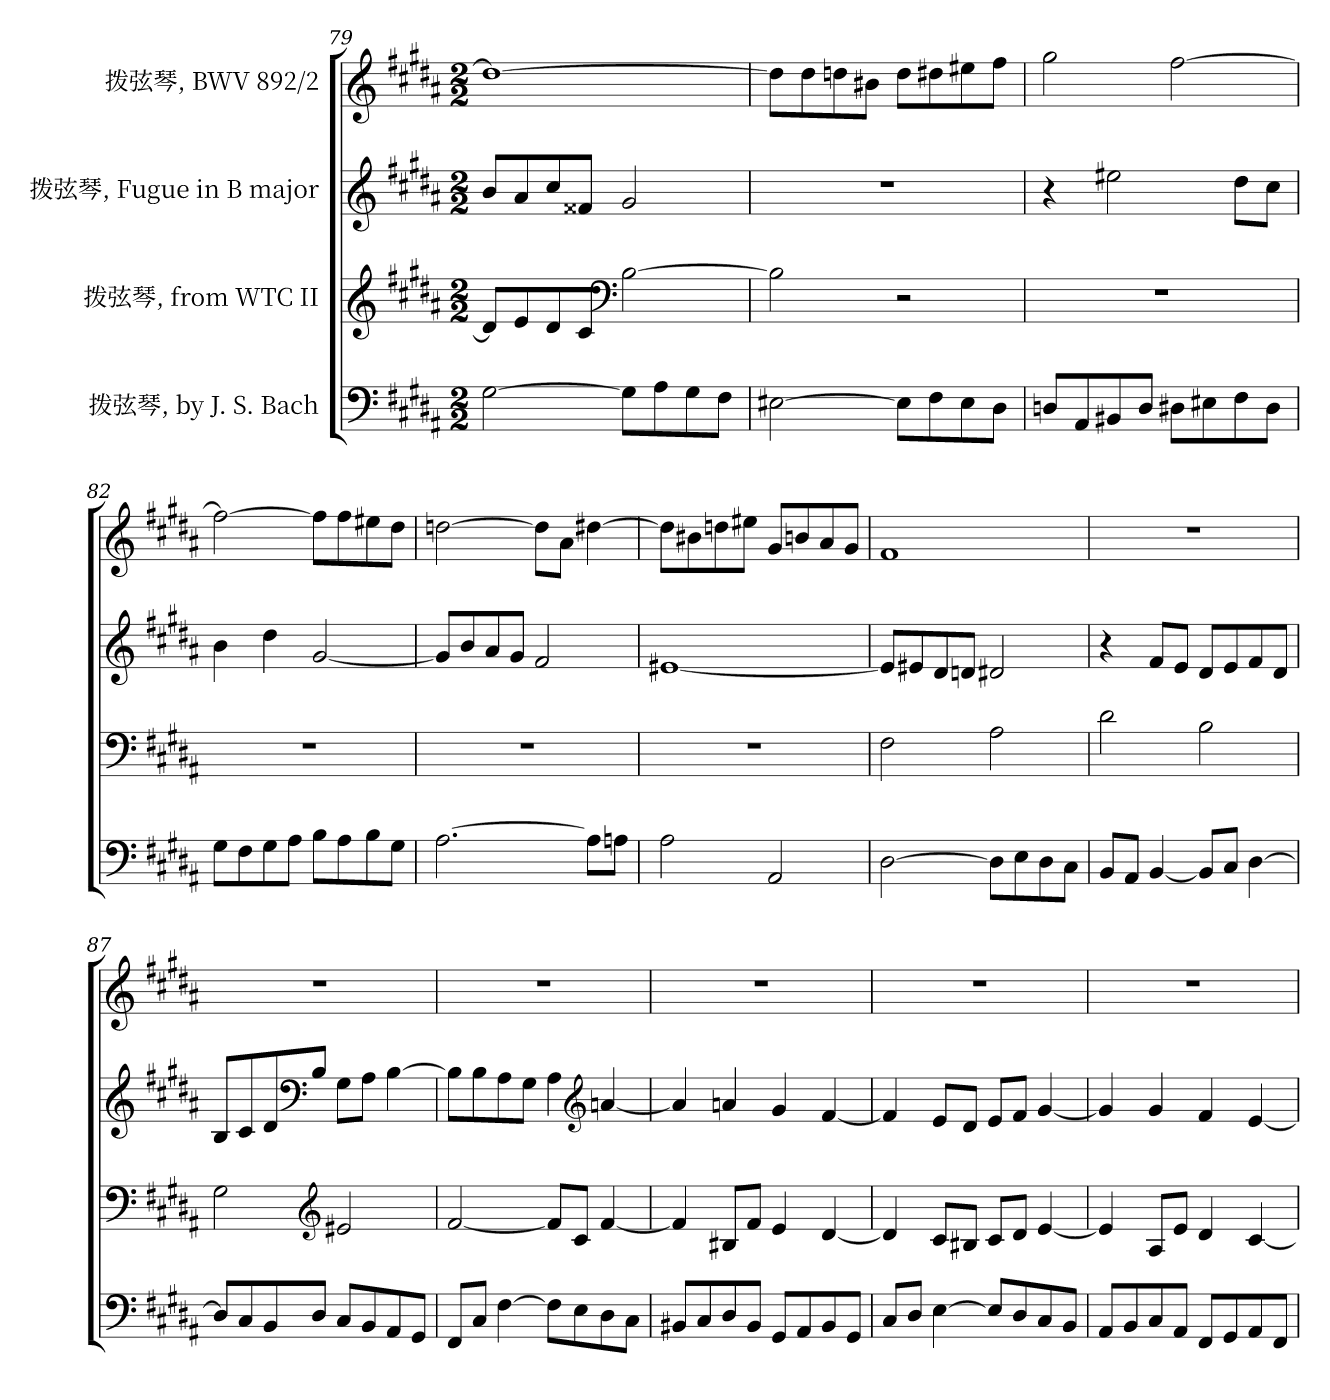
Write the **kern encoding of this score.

**kern	**kern	**kern	**kern
*part4	*part3	*part2	*part1
*staff4	*staff3	*staff2	*staff1
*I"拨弦琴, by J. S. Bach	*I"拨弦琴, from WTC II	*I"拨弦琴, Fugue in B major	*I"拨弦琴, BWV 892/2
*clefF4	*clefG2	*clefG2	*clefG2
*k[f#c#g#d#a#]	*k[f#c#g#d#a#]	*k[f#c#g#d#a#]	*k[f#c#g#d#a#]
*M2/2	*M2/2	*M2/2	*M2/2
=79	=79	=79	=79
[2G#\	8d#/L]	8b/L	1dd#_
.	8e/	8a#/	.
.	8d#/	8cc#/	.
.	8c#/J	8f##X/J	.
*	*clefF4	*	*
8G#\L]	[2B\	2g#/	.
8A#\	.	.	.
8G#\	.	.	.
8F#\J	.	.	.
=80	=80	=80	=80
[2E#X\	2B\]	1r	8dd#\L]
.	.	.	8dd#\
.	.	.	8ddn\
.	.	.	8b#X\J
8E#\L]	2r	.	8dd\L
8F#\	.	.	8dd#X\
8E#\	.	.	8ee#X\
8D#\J	.	.	8ff#\J
!!LO:LB:g=z
=81	=81	=81	=81
8Dn/L	1r	4r	2gg#\
8AA#/	.	.	.
8BB#X/	.	2ee#X\	.
8D/J	.	.	.
8D#X\L	.	.	[2ff#\
8E#X\	.	.	.
8F#\	.	8dd#\L	.
8D#\J	.	8cc#\J	.
=82	=82	=82	=82
8G#\L	1r	4b\	2ff#\_
8F#\	.	.	.
8G#\	.	4dd#\	.
8A#\J	.	.	.
8B\L	.	[2g#/	8ff#\L]
8A#\	.	.	8ff#\
8B\	.	.	8ee#X\
8G#\J	.	.	8dd#\J
=83	=83	=83	=83
[2.A#\	1r	8g#/L]	[2ddn\
.	.	8b/	.
.	.	8a#/	.
.	.	8g#/J	.
.	.	2f#/	8dd\L]
.	.	.	8a#\J
8A#\L]	.	.	[4dd#X\
8An\J	.	.	.
!!LO:PB:g=z
=84	=84	=84	=84
2A#\	1r	[1e#X	8dd#\L]
.	.	.	8b#X\
.	.	.	8ddn\
.	.	.	8ee#X\J
2AA#/	.	.	8g#/L
.	.	.	8bn/
.	.	.	8a#/
.	.	.	8g#/J
=85	=85	=85	=85
[2D#\	2F#\	8e#/L]	1f#
.	.	8e#X/	.
.	.	8d#/	.
.	.	8dn/J	.
8D#\L]	2A#\	2d#X/	.
8E\	.	.	.
8D#\	.	.	.
8C#\J	.	.	.
=86	=86	=86	=86
8BB/L	2d#\	4r	1r
8AA#/J	.	.	.
[4BB/	.	8f#/L	.
.	.	8e/J	.
8BB/L]	2B\	8d#/L	.
8C#/J	.	8e/	.
[4D#\	.	8f#/	.
.	.	8d#/J	.
!!LO:LB:g=z
=87	=87	=87	=87
8D#/L]	2G#\	8B/L	1r
8C#/	.	8c#/	.
8BB/	.	8d#/	.
*	*	*clefF4	*
8D#/J	.	8B/J	.
*	*clefG2	*	*
8C#/L	2e#X/	8G#\L	.
8BB/	.	8A#\J	.
8AA#/	.	[4B\	.
8GG#/J	.	.	.
=88	=88	=88	=88
8FF#/L	[2f#/	8B\L]	1r
8C#/J	.	8B\	.
[4F#\	.	8A#\	.
.	.	8G#\J	.
8F#\L]	8f#/L]	4A#\	.
8E\	8c#/J	.	.
*	*	*clefG2	*
8D#\	[4f#/	[4an/	.
8C#\J	.	.	.
=89	=89	=89	=89
8BB#X/L	4f#/]	4a/]	1r
8C#/	.	.	.
8D#/	8B#X/L	4an/	.
8BB#/J	8f#/J	.	.
8GG#/L	4e/	4g#/	.
8AA#/	.	.	.
8BB#/	[4d#/	[4f#/	.
8GG#/J	.	.	.
=90	=90	=90	=90
8C#/L	4d#/]	4f#/]	1r
8D#/J	.	.	.
[4E\	8c#/L	8e/L	.
.	8B#X/J	8d#/J	.
8E/L]	8c#/L	8e/L	.
8D#/	8d#/J	8f#/J	.
8C#/	[4e/	[4g#/	.
8BB/J	.	.	.
!!LO:LB:g=z
=91	=91	=91	=91
8AA#/L	4e/]	4g#/]	1r
8BB/	.	.	.
8C#/	8A#/L	4g#/	.
8AA#/J	8e/J	.	.
8FF#/L	4d#/	4f#/	.
8GG#/	.	.	.
8AA#/	[4c#/	[4e/	.
8FF#/J	.	.	.
=	=	=	=
*-	*-	*-	*-
